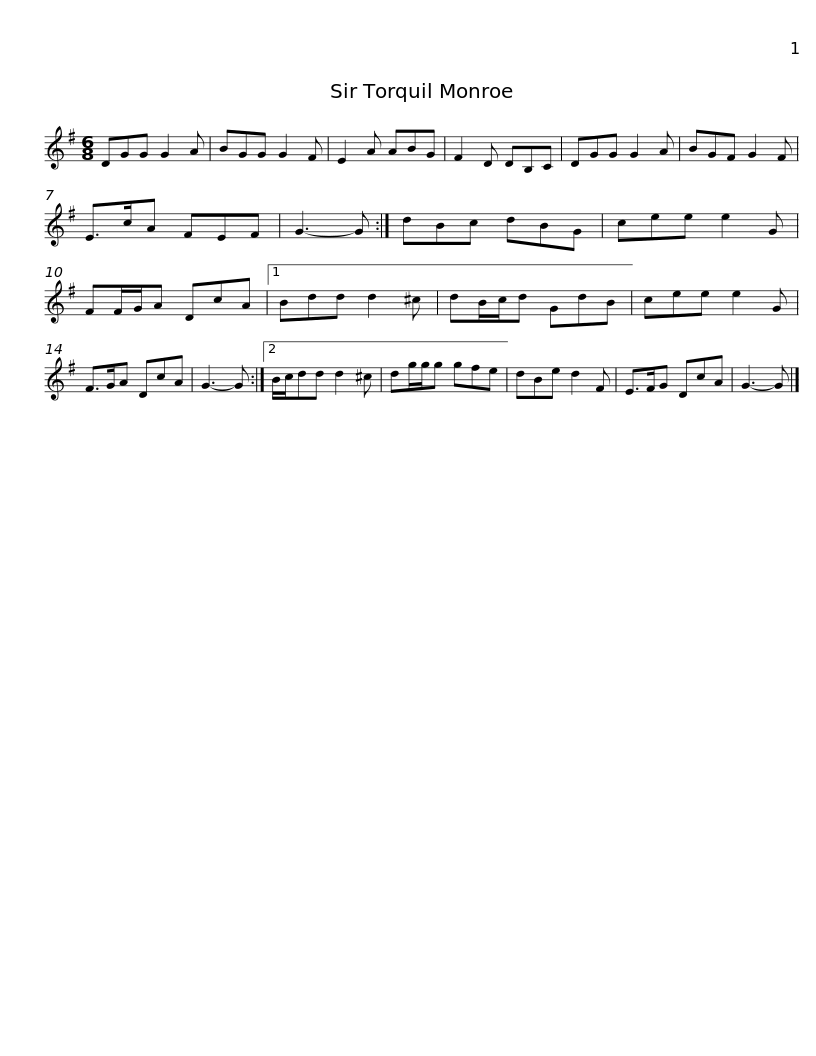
X:1
L:1/8
M:6/8
I:linebreak $
K:G
V:1 treble
V:1
 DGG G2 A | BGG G2 F | E2 A ABG | F2 D DB,C | DGG G2 A | %5
 BGF G2 F | E>cA FEF | G3- G :|$ dBc dBG | cee e2 G | %10
 FF/G/A DcA |1 Bdd d2 ^c | dB/c/d GdB | cee e2 G | F>GA DcA |$ %15
 G3- G :|2 B/c/dd d2 ^c | dg/g/g gfe | dBe d2 F | E>FG DcA | %20
 G3- G |] %21
